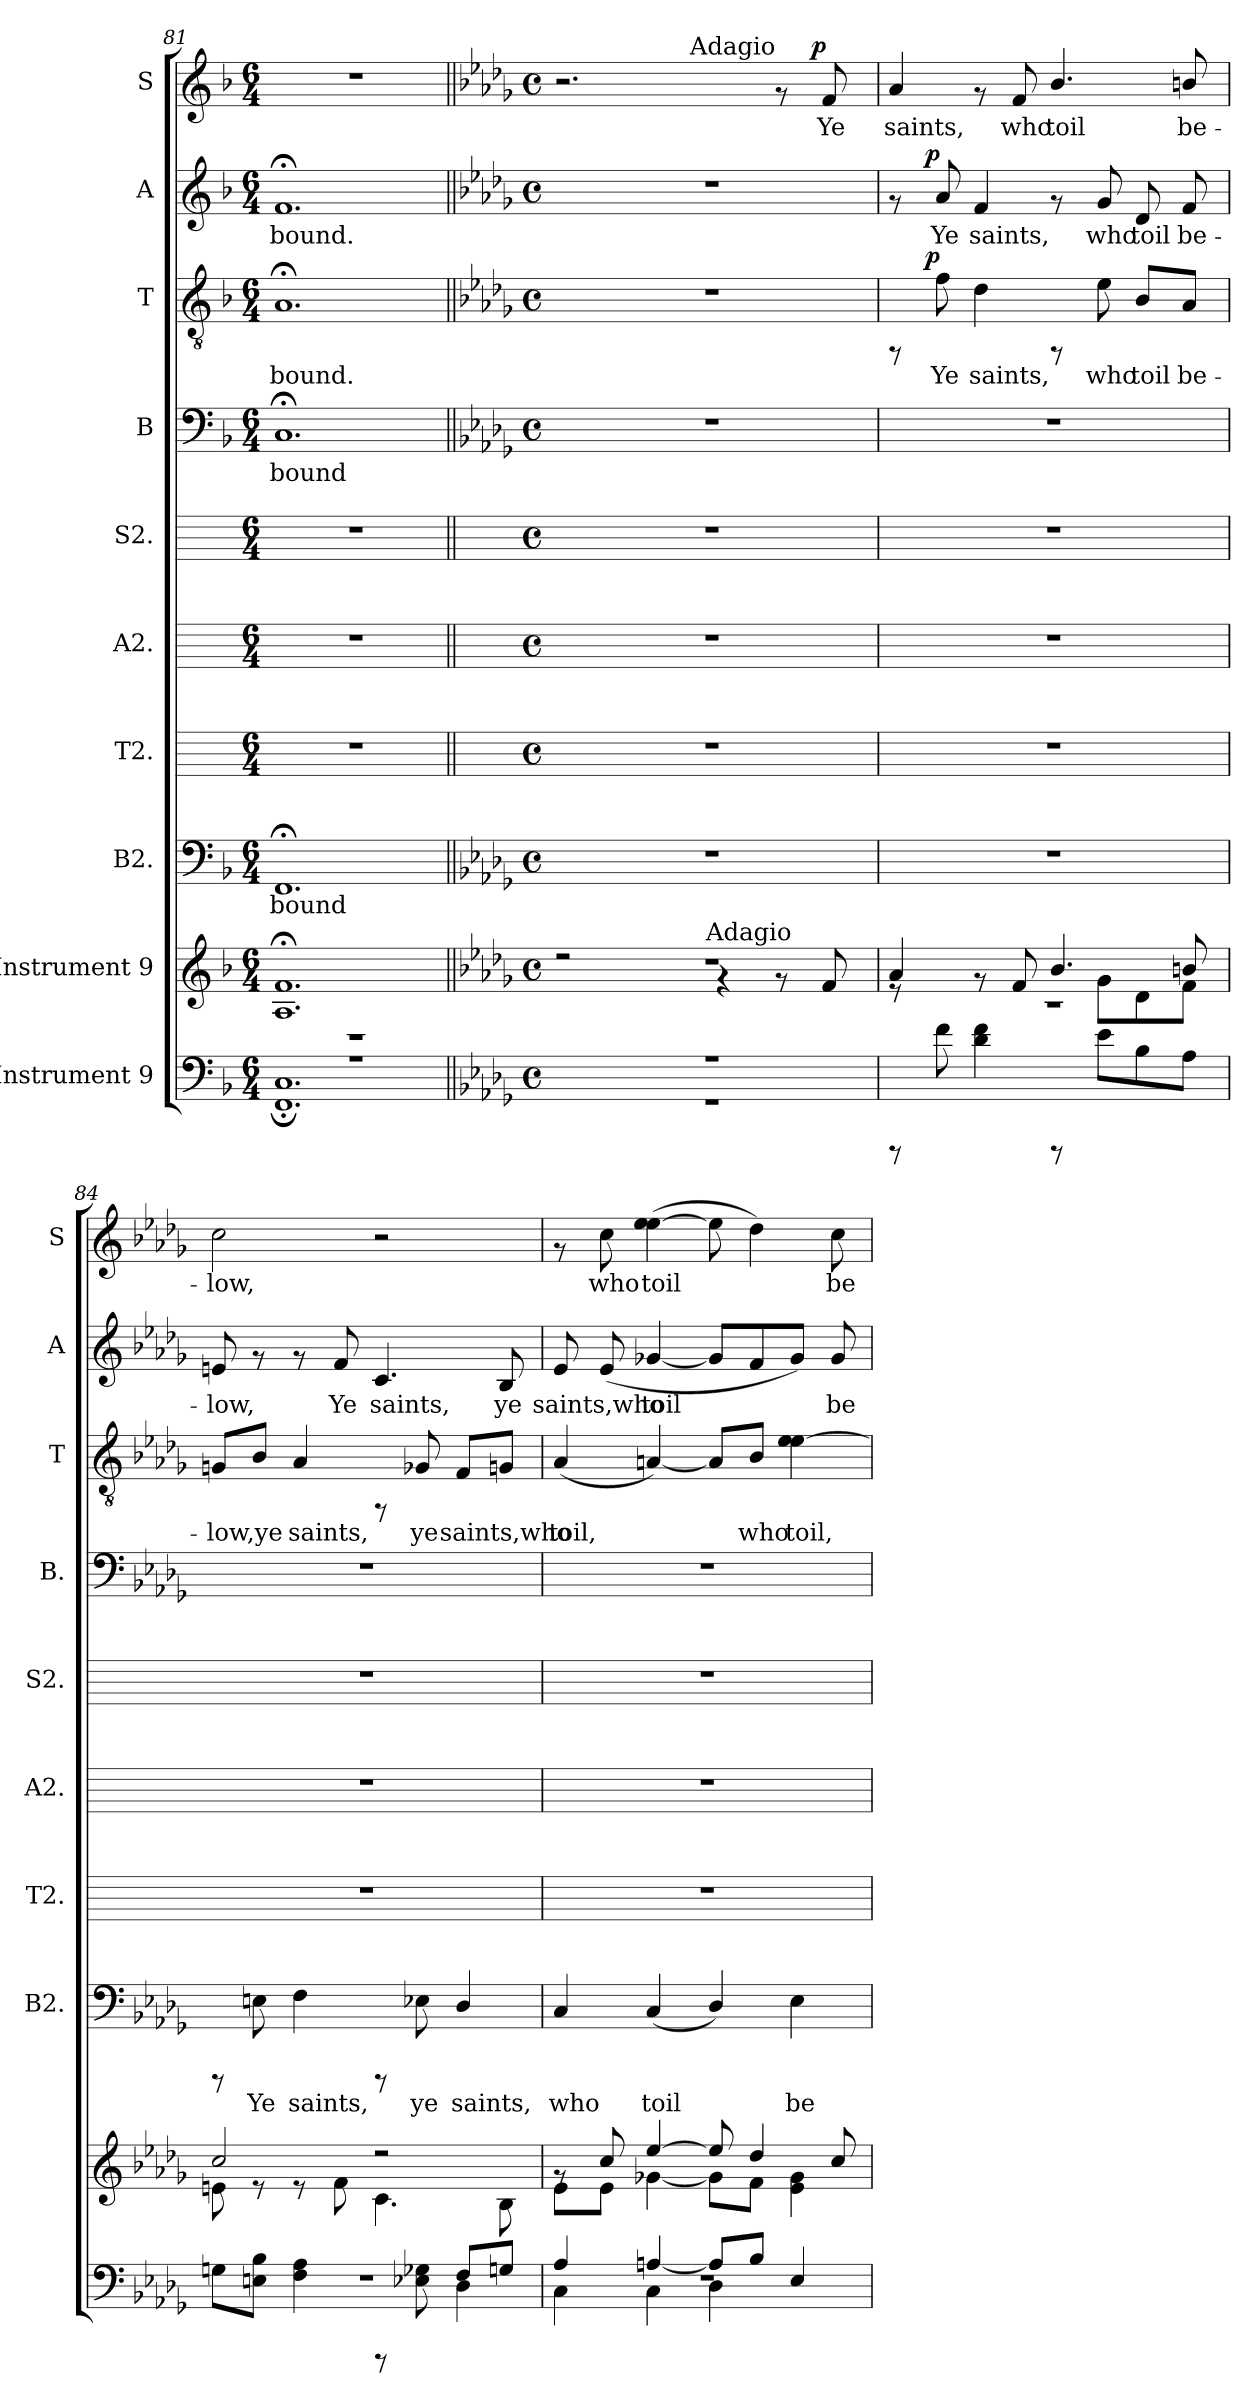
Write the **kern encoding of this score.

**kern	**kern	**kern	**text	**kern	**kern	**kern	**kern	**text	**kern	**text	**dynam	**kern	**text	**dynam	**kern	**text	**dynam
*part10	*part9	*part8	*part8	*part7	*part6	*part5	*part4	*part4	*part3	*part3	*part3	*part2	*part2	*part2	*part1	*part1	*part1
*staff10	*staff9	*staff8	*staff8	*staff7	*staff6	*staff5	*staff4	*staff4	*staff3	*staff3	*staff3	*staff2	*staff2	*staff2	*staff1	*staff1	*staff1
*I"Instrument 9	*I"Instrument 9	*I"B2.	*	*I"T2.	*I"A2.	*I"S2.	*I"B	*	*I"T	*	*	*I"A	*	*	*I"S	*	*
*	*	*I'B2.	*	*I'T2.	*I'A2.	*I'S2.	*I'B.	*	*I'T	*	*	*I'A	*	*	*I'S	*	*
!!LO:PB:g=z
*clefF4	*clefG2	*clefF4	*	*	*	*	*clefF4	*	*clefGv2	*	*	*clefG2	*	*	*clefG2	*	*
*k[b-]	*k[b-]	*k[b-]	*	*k[]	*k[]	*k[]	*k[b-]	*	*k[b-]	*	*	*k[b-]	*	*	*k[b-]	*	*
*F:	*F:	*F:	*	*C:	*C:	*C:	*F:	*	*F:	*	*	*F:	*	*	*F:	*	*
*M6/4	*M6/4	*M6/4	*	*M6/4	*M6/4	*M6/4	*M6/4	*	*M6/4	*	*	*M6/4	*	*	*M6/4	*	*
=81	=81	=81	=81	=81	=81	=81	=81	=81	=81	=81	=81	=81	=81	=81	=81	=81	=81
*^	*^	*	*	*	*	*	*	*	*	*	*	*	*	*	*	*	*
!	!	!	!	!	!LO:LY:b:cj	!	!	!	!	!LO:LY:b:cj	!	!LO:LY:b:cj	!	!	!LO:LY:b:cj	!	!	!	!
1.r	1.FF; 1.C;	1.A;< 1.f;<	1.r	1.FF;<	bound	1.r	1.r	1.r	1.C;<	-bound	1.A;<	-bound.	.	1.f;<	-bound.	.	1.r	.	.
*	*	*v	*v	*	*	*	*	*	*	*	*	*	*	*	*	*	*	*	*
=82||	=82||	=82||	=82||	=82||	=82||	=82||	=82||	=82||	=82||	=82||	=82||	=82||	=82||	=82||	=82||	=82||	=82||	=82||
*k[b-e-a-d-g-]	*	*k[b-e-a-d-g-]	*k[b-e-a-d-g-]	*	*	*	*	*k[b-e-a-d-g-]	*	*k[b-e-a-d-g-]	*	*	*k[b-e-a-d-g-]	*	*	*k[b-e-a-d-g-]	*	*
*D-:	*	*D-:	*D-:	*	*	*	*	*D-:	*	*D-:	*	*	*D-:	*	*	*D-:	*	*
*M4/4	*	*M4/4	*M4/4	*	*M4/4	*M4/4	*M4/4	*M4/4	*	*M4/4	*	*	*M4/4	*	*	*M4/4	*	*
*met(c)	*	*met(c)	*met(c)	*	*met(c)	*met(c)	*met(c)	*met(c)	*	*met(c)	*	*	*met(c)	*	*	*met(c)	*	*
*	*	*^	*	*	*	*	*	*	*	*	*	*	*	*	*	*^	*	*
*	*	*	*^	*	*	*	*	*	*	*	*	*	*	*	*	*	*	*^	*	*
1r	1r	2r	1r	4ryy	1r	.	1r	1r	1r	1r	.	1r	.	.	1r	.	.	2.r	2ryy	4ryy	.	.
.	.	.	.	8...ryy	.	.	.	.	.	.	.	.	.	.	.	.	.	.	.	8ryy	.	.
.	.	.	.	.	.	.	.	.	.	.	.	.	.	.	.	.	.	.	.	16ryy	.	.
.	.	.	.	.	.	.	.	.	.	.	.	.	.	.	.	.	.	.	.	64ryy	.	.
!	!	!	!	!	!	!	!	!	!	!	!	!	!	!	!	!	!	!	!	!LO:TX:a:t=Adagio	!	!
.	.	.	.	.	.	.	.	.	.	.	.	.	.	.	.	.	.	.	.	2ryy	.	.
!	!	!	!	!LO:TX:a:t=Adagio	!	!	!	!	!	!	!	!	!	!	!	!	!	!	!	!	!	!
.	.	.	.	2ryy	.	.	.	.	.	.	.	.	.	.	.	.	.	.	.	.	.	.
.	.	4rf	.	.	.	.	.	.	.	.	.	.	.	.	.	.	.	.	4ryy	.	.	.
.	.	8rf	.	.	.	.	.	.	.	.	.	.	.	.	.	.	.	8rf	16..ryy	.	.	.
!	!	!	!	!	!	!	!	!	!	!	!	!	!	!	!	!	!	!	!	!	!	!LO:DY:a
.	.	.	.	.	.	.	.	.	.	.	.	.	.	.	.	.	.	.	8ryy	.	.	p
!	!	!	!	!	!	!	!	!	!	!	!	!	!	!	!	!	!	!	!	!	!LO:LY:b:cj	!
.	.	8f/	.	.	.	.	.	.	.	.	.	.	.	.	.	.	.	8f/	.	.	Ye	.
.	.	.	.	.	.	.	.	.	.	.	.	.	.	.	.	.	.	.	.	32.ryy	.	.
.	.	.	.	64ryy	.	.	.	.	.	.	.	.	.	.	.	.	.	.	64ryy	.	.	.
=83	=83	=83	=83	=83	=83	=83	=83	=83	=83	=83	=83	=83	=83	=83	=83	=83	=83	=83	=83	=83	=83	=83
!	!	!	!	!	!	!	!	!	!	!	!	!	!	!	!	!	!	!	!	!	!LO:LY:b:cj	!
*	*	*	*v	*v	*	*	*	*	*	*	*	*^	*	*	*^	*	*	*v	*v	*v	*	*
1r	8rCCC	4a-/	8rd	1r	.	1r	1r	1r	1r	.	8rFF	16..ryy	.	.	8rf	16..ryy	.	.	4a-/	saints,	.
!	!	!	!	!	!	!	!	!	!	!	!	!	!	!LO:DY:a	!	!	!	!LO:DY:a	!	!	!
.	.	.	.	.	.	.	.	.	.	.	.	2ryy	.	p	.	2ryy	.	p	.	.	.
!	!	!	!	!	!	!	!	!	!	!	!	!	!LO:LY:b:cj	!	!	!	!LO:LY:b:cj	!	!	!	!
.	8f\	.	2ryy	.	.	.	.	.	.	.	8f\	.	Ye	.	8a-/	.	Ye	.	.	.	.
!	!	!	!	!	!	!	!	!	!	!	!	!	!LO:LY:b:cj	!	!	!	!LO:LY:b:cj	!	!	!	!
.	4d-\ 4f\	8rf	.	.	.	.	.	.	.	.	4d-\	.	saints,	.	4f/	.	saints,	.	8rf	.	.
!	!	!	!	!	!	!	!	!	!	!	!	!	!	!	!	!	!	!	!	!LO:LY:b:cj	!
.	.	8f/	.	.	.	.	.	.	.	.	.	.	.	.	.	.	.	.	8f/	who	.
!	!	!	!	!	!	!	!	!	!	!	!	!	!	!	!	!	!	!	!	!LO:LY:b:cj	!
.	8rCCC	4.b-/	.	.	.	.	.	.	.	.	8rFF	.	.	.	8rf	.	.	.	4.b-/	toil	.
.	.	.	.	.	.	.	.	.	.	.	.	4ryy	.	.	.	4ryy	.	.	.	.	.
!	!	!	!	!	!	!	!	!	!	!	!	!	!LO:LY:b:cj	!	!	!	!LO:LY:b:cj	!	!	!	!
.	8e-\L	.	8g-\L	.	.	.	.	.	.	.	8e-\	.	who	.	8g-/	.	who	.	.	.	.
!	!	!	!	!	!	!	!	!	!	!	!	!	!LO:LY:b:cj	!	!	!	!LO:LY:b:cj	!	!	!	!
.	8B-\	.	8d-\	.	.	.	.	.	.	.	8B-/L	.	toil	.	8d-/	.	toil	.	.	.	.
.	.	.	.	.	.	.	.	.	.	.	.	8ryy	.	.	.	8ryy	.	.	.	.	.
!	!	!	!	!	!	!	!	!	!	!	!	!	!LO:LY:b:cj	!	!	!	!LO:LY:b:cj	!	!	!LO:LY:b:cj	!
.	8A-\J	8bn/	8f\J	.	.	.	.	.	.	.	8A-/J	.	be-	.	8f/	.	be-	.	8bn/	be-	.
.	.	.	.	.	.	.	.	.	.	.	.	64ryy	.	.	.	64ryy	.	.	.	.	.
!!LO:LB:g=z
=84	=84	=84	=84	=84	=84	=84	=84	=84	=84	=84	=84	=84	=84	=84	=84	=84	=84	=84	=84	=84	=84
*	*^	*	*	*	*	*	*	*	*	*	*	*	*	*	*	*	*	*	*	*	*
!	!	!	!	!	!	!	!	!	!	!	!	!	!	!LO:LY:b:cj	!	!	!	!LO:LY:b:cj	!	!	!LO:LY:b:cj	!
*	*	*	*	*	*	*	*	*	*	*	*	*v	*v	*	*	*	*	*	*	*	*	*
*	*	*	*	*	*	*	*	*	*	*	*	*	*	*	*v	*v	*	*	*	*	*
1r	2.ryy	8Gn\L	2cc/	8en\	8rCCC	.	1r	1r	1r	1r	.	8Gn/L	-low,ye	.	8en/	-low,	.	2cc\	-low,	.
!	!	!	!	!	!	!LO:LY:b:cj	!	!	!	!	!	!	!LO:LY:b:cj	!	!	!	!	!	!	!
.	.	8En\ 8B-\J	.	8rd	8En\	Ye	.	.	.	.	.	8B-/J	.	.	8rf	.	.	.	.	.
!	!	!	!	!	!	!LO:LY:b:cj	!	!	!	!	!	!	!LO:LY:b:cj	!	!	!	!	!	!	!
.	.	4F\ 4A-\	.	8rd	4F\	saints,	.	.	.	.	.	4A-/	saints,	.	8rf	.	.	.	.	.
!	!	!	!	!	!	!	!	!	!	!	!	!	!	!	!	!LO:LY:b:cj	!	!	!	!
.	.	.	.	8f\	.	.	.	.	.	.	.	.	.	.	8f/	Ye	.	.	.	.
!	!	!	!	!	!	!	!	!	!	!	!	!	!	!	!	!LO:LY:b:cj	!	!	!	!
.	.	8rCCC	2r	4.c\	8rCCC	.	.	.	.	.	.	8rFF	.	.	4.c/	saints,	.	2r	.	.
!	!	!	!	!	!	!LO:LY:b:cj	!	!	!	!	!	!	!LO:LY:b:cj	!	!	!	!	!	!	!
.	.	8E-X\ 8G-X\	.	.	8E-X\	ye	.	.	.	.	.	8G-X/	ye	.	.	.	.	.	.	.
!	!	!	!	!	!	!LO:LY:b:cj	!	!	!	!	!	!	!LO:LY:b:cj	!	!	!	!	!	!	!
.	8F/L	4D-\	.	.	4D-/	saints,	.	.	.	.	.	8F/L	saints,who	.	.	.	.	.	.	.
!	!	!	!	!	!	!	!	!	!	!	!	!	!LO:LY:b:cj	!	!	!LO:LY:b:cj	!	!	!	!
.	8Gn/J	.	.	8B-\	.	.	.	.	.	.	.	8Gn/J	.	.	8B-/	ye	.	.	.	.
=85	=85	=85	=85	=85	=85	=85	=85	=85	=85	=85	=85	=85	=85	=85	=85	=85	=85	=85	=85	=85
!	!	!	!	!	!	!LO:LY:b:cj	!	!	!	!	!	!	!LO:LY:b:cj	!	!	!LO:LY:b:cj	!	!	!	!
1r	4A-/	4C\	8rf	8e-\L	4C/	who	1r	1r	1r	1r	.	(<4A-/	toil,	.	8e-/	saints,who	.	8rf	.	.
!	!	!	!	!	!	!	!	!	!	!	!	!	!	!	!	!LO:LY:b:cj	!	!	!LO:LY:b:cj	!
.	.	.	8cc/	8e-\J	.	.	.	.	.	.	.	.	.	.	(>8e-/	.	.	8cc\	who	.
!	!	!	!	!	!	!LO:LY:b:cj	!	!	!	!	!	!	!LO:LY:b:cj	!	!	!LO:LY:b:cj	!	!	!LO:LY:b:cj	!
.	[>4An/	4C\	[>4ee-/	[<4g-X\	(<4C/	toil	.	.	.	.	.	[<4An/)	.	.	[<4g-X/	toil	.	(>4ee-\ [<4ee-\	toil	.
!	!	!	!	!	!	!LO:LY:b:cj	!	!	!	!	!	!	!LO:LY:b:cj	!	!	!LO:LY:b:cj	!	!	!LO:LY:b:cj	!
.	8A/L]	4D-\	8ee-/]	8g-\L]	4D-/)	.	.	.	.	.	.	8A/L]	.	.	8g-/L]	.	.	8ee-\]	.	.
!	!	!	!	!	!	!	!	!	!	!	!	!	!LO:LY:b:cj	!	!	!LO:LY:b:cj	!	!	!LO:LY:b:cj	!
.	8B-/J	.	4dd-/	8f\J	.	.	.	.	.	.	.	8B-/J	who	.	8f/	.	.	4dd-\)	.	.
!	!	!	!	!	!	!LO:LY:b:cj	!	!	!	!	!	!	!LO:LY:b:cj	!	!	!LO:LY:b:cj	!	!	!	!
.	4E-/	4ryy	.	4g-\ 4e-\	4E-\	be-	.	.	.	.	.	4e-\ [<4e-\	toil,	.	8g-/J)	.	.	.	.	.
!	!	!	!	!	!	!	!	!	!	!	!	!	!	!	!	!LO:LY:b:cj	!	!	!LO:LY:b:cj	!
.	.	.	8cc/	.	.	.	.	.	.	.	.	.	.	.	8g-/	be-	.	8cc\	be-	.
*v	*v	*v	*	*	*	*	*	*	*	*	*	*	*	*	*	*	*	*	*	*
*	*v	*v	*	*	*	*	*	*	*	*	*	*	*	*	*	*	*	*
=	=	=	=	=	=	=	=	=	=	=	=	=	=	=	=	=	=
*-	*-	*-	*-	*-	*-	*-	*-	*-	*-	*-	*-	*-	*-	*-	*-	*-	*-
